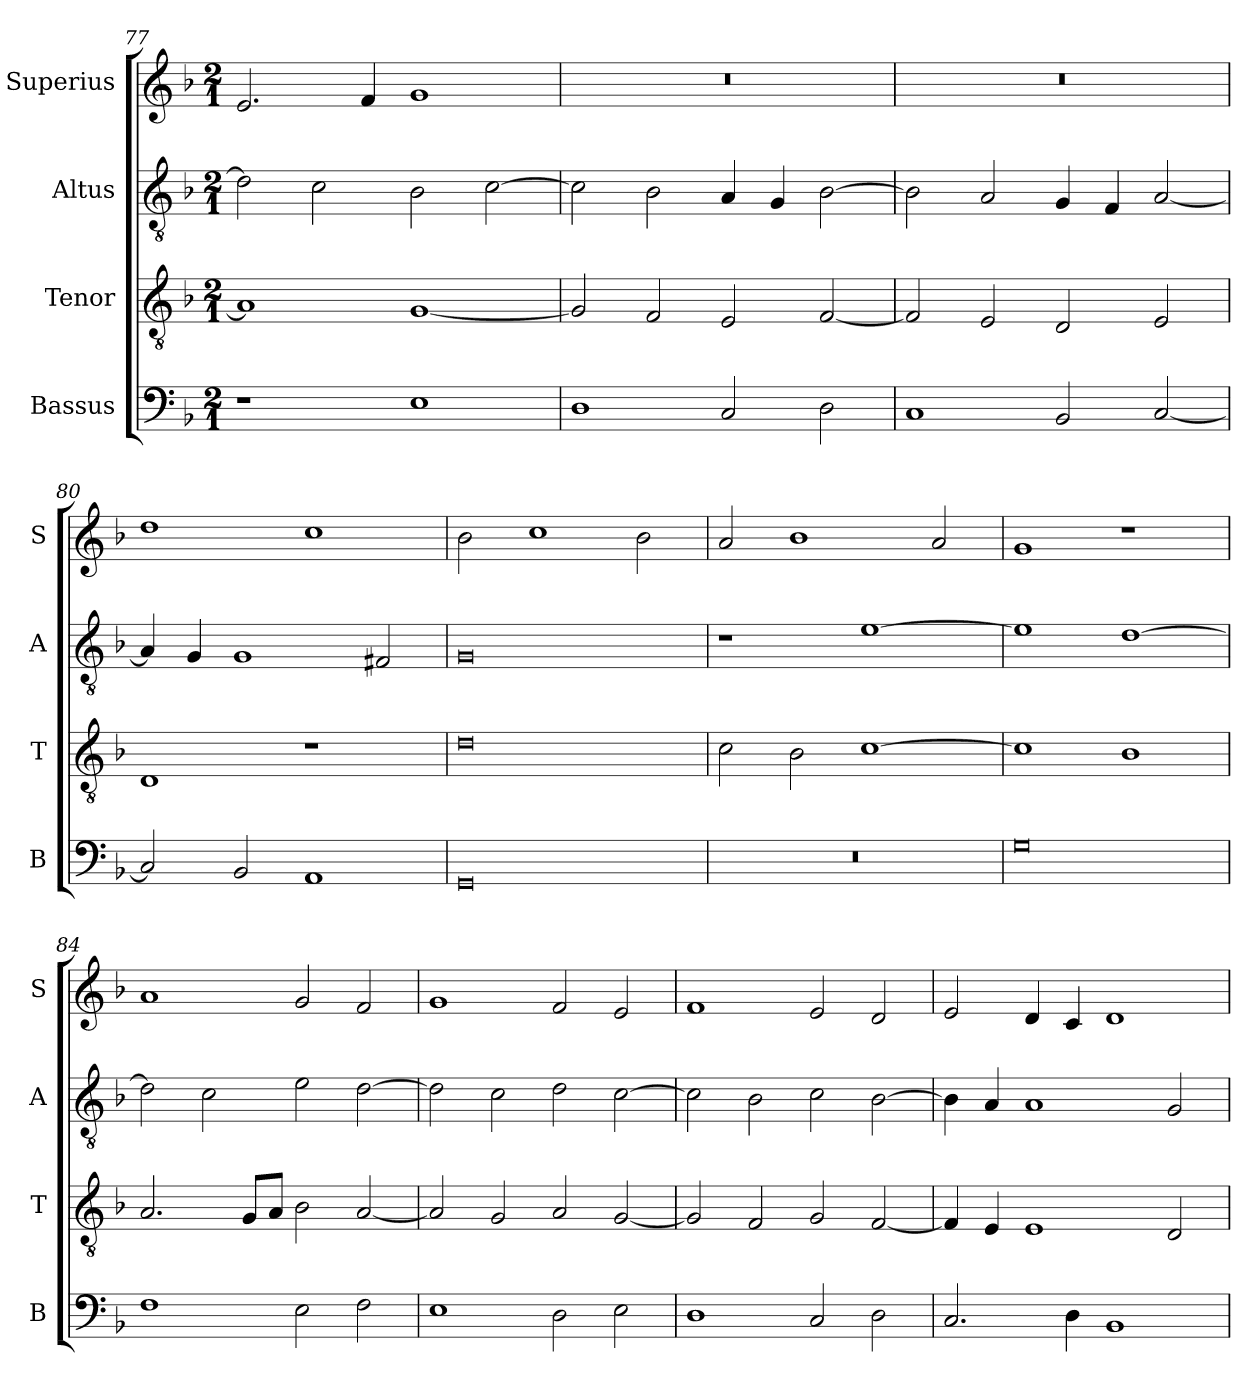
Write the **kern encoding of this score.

**kern	**kern	**kern	**kern
*part4	*part3	*part2	*part1
*staff4	*staff3	*staff2	*staff1
*I"Bassus	*I"Tenor	*I"Altus	*I"Superius
*I'B	*I'T	*I'A	*I'S
*clefF4	*clefGv2	*clefGv2	*clefG2
*k[b-]	*k[b-]	*k[b-]	*k[b-]
*F:	*F:	*F:	*F:
*M2/1	*M2/1	*M2/1	*M2/1
=77	=77	=77	=77
1r	1A]	2d]	2.e
.	.	2c	.
.	.	.	4f
1E	[1G	2B-	1g
.	.	[2c	.
=78	=78	=78	=78
1D	2G]	2c]	0r
.	2F	2B-	.
2C	2E	4A	.
.	.	4G	.
2D	[2F	[2B-	.
=79	=79	=79	=79
1C	2F]	2B-]	0r
.	2E	2A	.
2BB-	2D	4G	.
.	.	4F	.
[2C	2E	[2A	.
=80	=80	=80	=80
2C]	1D	4A]	1dd
.	.	4G	.
2BB-	.	1G	.
1AA	1r	.	1cc
.	.	2F#X	.
=81	=81	=81	=81
0GG	0d	0G	2b-
.	.	.	1cc
.	.	.	2b-
=82	=82	=82	=82
0r	2c	1r	2a
.	2B-	.	1b-
.	[1c	[1e	.
.	.	.	2a
=83	=83	=83	=83
0G	1c]	1e]	1g
.	1B-	[1d	1r
=84	=84	=84	=84
1F	2.A	2d]	1a
.	.	2c	.
.	8GL	.	.
.	8AJ	.	.
2E	2B-	2e	2g
2F	[2A	[2d	2f
=85	=85	=85	=85
1E	2A]	2d]	1g
.	2G	2c	.
2D	2A	2d	2f
2E	[2G	[2c	2e
=86	=86	=86	=86
1D	2G]	2c]	1f
.	2F	2B-	.
2C	2G	2c	2e
2D	[2F	[2B-	2d
=87	=87	=87	=87
2.C	4F]	4B-]	2e
.	4E	4A	.
.	1E	1A	4d
4D	.	.	4c
1BB-	.	.	1d
.	2D	2G	.
=	=	=	=
*-	*-	*-	*-
